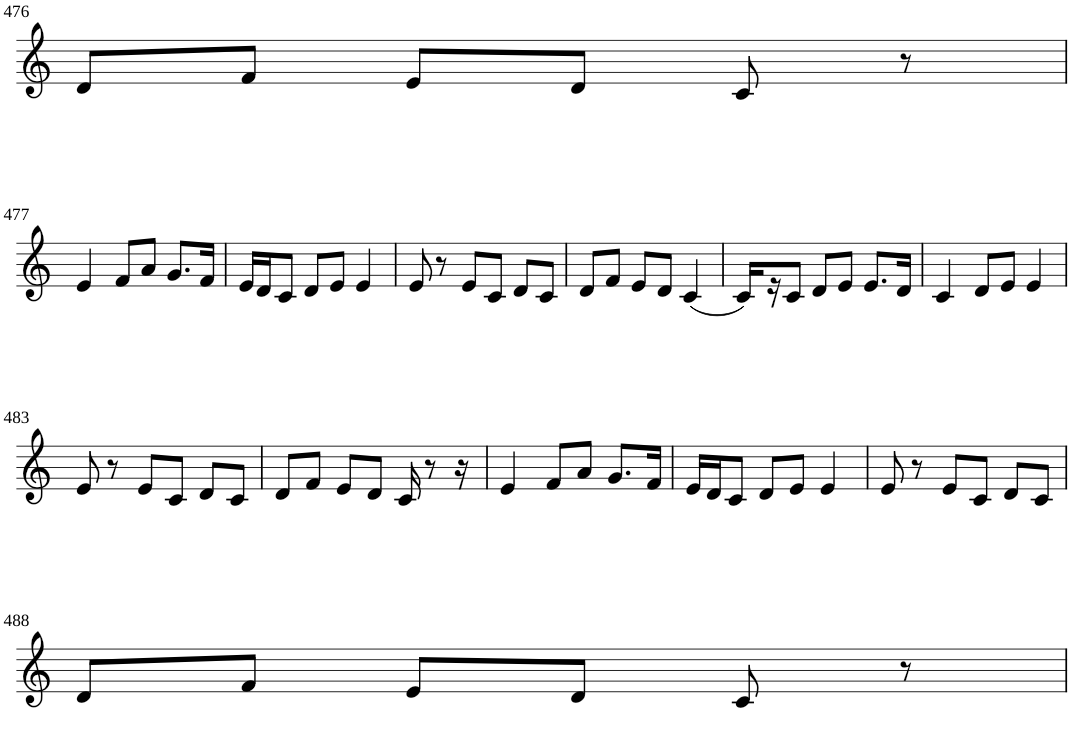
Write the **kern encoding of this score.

**kern
*part1
*staff1
*I"Violin
!!LO:PB:g=z
*clefG2
*k[]
*M3/4
=476
8d/L
8f/J
8e/L
8d/J
8c/
8r
!!LO:LB:g=z
=477
4e/
8f/L
8a/J
8.g/L
16f/Jk
=478
16e/LL
16d/J
8c/J
8d/L
8e/J
4e/
=479
8e/
8r
8e/L
8c/J
8d/L
8c/J
=480
8d/L
8f/J
8e/L
8d/J
(4c/
=481
16c/LL)
16r
8c/J
8d/L
8e/J
8.e/L
16d/Jk
=482
4c/
8d/L
8e/J
4e/
!!LO:LB:g=z
=483
8e/
8r
8e/L
8c/J
8d/L
8c/J
=484
8d/L
8f/J
8e/L
8d/J
16c/
8r
16r
=485
4e/
8f/L
8a/J
8.g/L
16f/Jk
=486
16e/LL
16d/J
8c/J
8d/L
8e/J
4e/
=487
8e/
8r
8e/L
8c/J
8d/L
8c/J
!!LO:LB:g=z
=488
8d/L
8f/J
8e/L
8d/J
8c/
8r
=
*-
